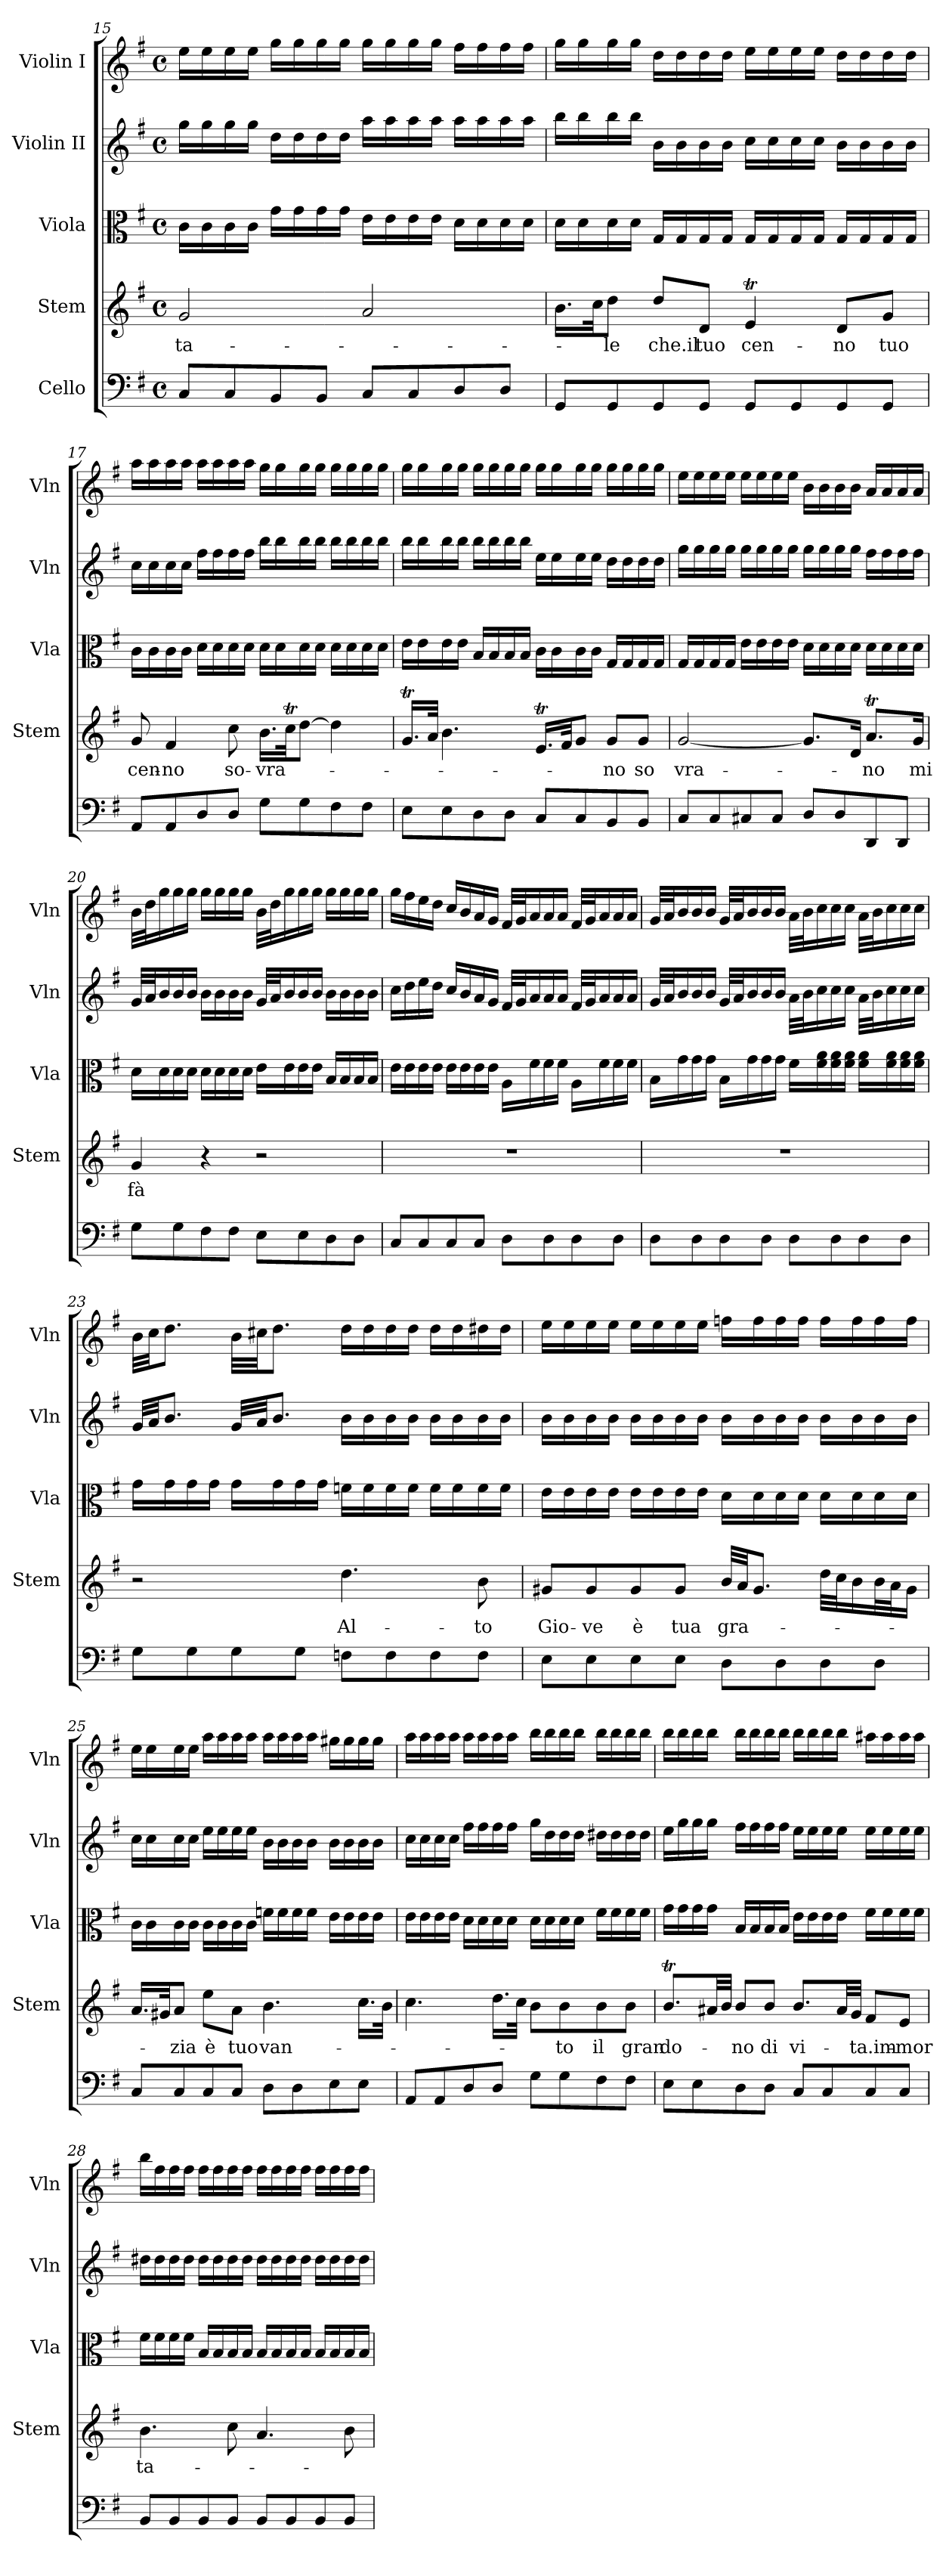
**kern	**kern	**text	**kern	**kern	**kern
*part5	*part4	*part4	*part3	*part2	*part1
*staff5	*staff4	*staff4	*staff3	*staff2	*staff1
*I"Cello	*I"Stem	*	*I"Viola	*I"Violin II	*I"Violin I
*	*I'Stem	*	*I'Vla	*I'Vln	*I'Vln
*clefF4	*clefG2	*	*clefC3	*clefG2	*clefG2
*k[f#]	*k[f#]	*	*k[f#]	*k[f#]	*k[f#]
*M4/4	*M4/4	*	*M4/4	*M4/4	*M4/4
*met(c)	*met(c)	*	*met(c)	*met(c)	*met(c)
=15	=15	=15	=15	=15	=15
8C/L	2g/	-ta-	16c\LL	16gg\LL	16ee\LL
.	.	.	16c\	16gg\	16ee\
8C/	.	.	16c\	16gg\	16ee\
.	.	.	16c\JJ	16gg\JJ	16ee\JJ
8BB/	.	.	16g\LL	16dd\LL	16gg\LL
.	.	.	16g\	16dd\	16gg\
8BB/J	.	.	16g\	16dd\	16gg\
.	.	.	16g\JJ	16dd\JJ	16gg\JJ
8C/L	2a/	.	16e\LL	16aa\LL	16gg\LL
.	.	.	16e\	16aa\	16gg\
8C/	.	.	16e\	16aa\	16gg\
.	.	.	16e\JJ	16aa\JJ	16gg\JJ
8D/	.	.	16d\LL	16aa\LL	16ff#\LL
.	.	.	16d\	16aa\	16ff#\
8D/J	.	.	16d\	16aa\	16ff#\
.	.	.	16d\JJ	16aa\JJ	16ff#\JJ
!!LO:LB:g=z
=16	=16	=16	=16	=16	=16
8GG/L	16.b\LL	.	16d\LL	16bb\LL	16gg\LL
.	.	.	16d\	16bb\	16gg\
.	32cc\JK	.	.	.	.
8GG/	8dd\J	-le	16d\	16bb\	16gg\
.	.	.	16d\JJ	16bb\JJ	16gg\JJ
8GG/	8dd/L	che.il	16G/LL	16b\LL	16dd\LL
.	.	.	16G/	16b\	16dd\
8GG/J	8d/J	tuo	16G/	16b\	16dd\
.	.	.	16G/JJ	16b\JJ	16dd\JJ
8GG/L	4eT/	cen-	16G/LL	16cc\LL	16ee\LL
.	.	.	16G/	16cc\	16ee\
8GG/	.	.	16G/	16cc\	16ee\
.	.	.	16G/JJ	16cc\JJ	16ee\JJ
8GG/	8d/L	-no	16G/LL	16b\LL	16dd\LL
.	.	.	16G/	16b\	16dd\
8GG/J	8g/J	tuo	16G/	16b\	16dd\
.	.	.	16G/JJ	16b\JJ	16dd\JJ
=17	=17	=17	=17	=17	=17
8AA/L	8g/	cen-	16c\LL	16cc\LL	16aa\LL
.	.	.	16c\	16cc\	16aa\
8AA/	4f#/	-no	16c\	16cc\	16aa\
.	.	.	16c\JJ	16cc\JJ	16aa\JJ
8D/	.	.	16d\LL	16ff#\LL	16aa\LL
.	.	.	16d\	16ff#\	16aa\
8D/J	8cc\	so-	16d\	16ff#\	16aa\
.	.	.	16d\JJ	16ff#\JJ	16aa\JJ
8G\L	16.b\LL	-vra-	16d\LL	16bb\LL	16gg\LL
.	.	.	16d\	16bb\	16gg\
.	32ccT\JK	.	.	.	.
8G\	[8dd\J	.	16d\	16bb\	16gg\
.	.	.	16d\JJ	16bb\JJ	16gg\JJ
8F#\	4dd\]	.	16d\LL	16bb\LL	16gg\LL
.	.	.	16d\	16bb\	16gg\
8F#\J	.	.	16d\	16bb\	16gg\
.	.	.	16d\JJ	16bb\JJ	16gg\JJ
!!LO:PB:g=z
=18	=18	=18	=18	=18	=18
8E\L	16.gT/LL	.	16e\LL	16bb\LL	16gg\LL
.	.	.	16e\	16bb\	16gg\
.	32a/JJk	.	.	.	.
8E\	4.b\	.	16e\	16bb\	16gg\
.	.	.	16e\JJ	16bb\JJ	16gg\JJ
8D\	.	.	16B/LL	16bb\LL	16gg\LL
.	.	.	16B/	16bb\	16gg\
8D\J	.	.	16B/	16bb\	16gg\
.	.	.	16B/JJ	16bb\JJ	16gg\JJ
8C/L	16.eT/LL	.	16c\LL	16ee\LL	16gg\LL
.	.	.	16c\	16ee\	16gg\
.	32f#/JK	.	.	.	.
8C/	8g/J	.	16c\	16ee\	16gg\
.	.	.	16c\JJ	16ee\JJ	16gg\JJ
8BB/	8g/L	-no	16G/LL	16dd\LL	16gg\LL
.	.	.	16G/	16dd\	16gg\
8BB/J	8g/J	so	16G/	16dd\	16gg\
.	.	.	16G/JJ	16dd\JJ	16gg\JJ
=19	=19	=19	=19	=19	=19
8C/L	[2g/	vra-	16G/LL	16gg\LL	16ee\LL
.	.	.	16G/	16gg\	16ee\
8C/	.	.	16G/	16gg\	16ee\
.	.	.	16G/JJ	16gg\JJ	16ee\JJ
8C#X/	.	.	16e\LL	16gg\LL	16ee\LL
.	.	.	16e\	16gg\	16ee\
8C#/J	.	.	16e\	16gg\	16ee\
.	.	.	16e\JJ	16gg\JJ	16ee\JJ
8D/L	8.g/L]	.	16d\LL	16gg\LL	16b\LL
.	.	.	16d\	16gg\	16b\
8D/	.	.	16d\	16gg\	16b\
.	16d/Jk	.	16d\JJ	16gg\JJ	16b\JJ
8DD/	8.aT/L	-no	16d\LL	16ff#\LL	16a/LL
.	.	.	16d\	16ff#\	16a/
8DD/J	.	.	16d\	16ff#\	16a/
.	16g/Jk	mi	16d\JJ	16ff#\JJ	16a/JJ
!!LO:LB:g=z
=20	=20	=20	=20	=20	=20
8G\L	4g/	fà	16d\LL	32g/LLL	32b\LLL
.	.	.	.	32a/J	32dd\J
.	.	.	16d\	16b/	16gg\
8G\	.	.	16d\	16b/	16gg\
.	.	.	16d\JJ	16b/JJ	16gg\JJ
8F#\	4r	.	16d\LL	16b\LL	16gg\LL
.	.	.	16d\	16b\	16gg\
8F#\J	.	.	16d\	16b\	16gg\
.	.	.	16d\JJ	16b\JJ	16gg\JJ
8E\L	2r	.	16e\LL	32g/LLL	32b\LLL
.	.	.	.	32a/J	32dd\J
.	.	.	16e\	16b/	16gg\
8E\	.	.	16e\	16b/	16gg\
.	.	.	16e\JJ	16b/JJ	16gg\JJ
8D\	.	.	16B/LL	16b\LL	16gg\LL
.	.	.	16B/	16b\	16gg\
8D\J	.	.	16B/	16b\	16gg\
.	.	.	16B/JJ	16b\JJ	16gg\JJ
=21	=21	=21	=21	=21	=21
8C/L	1r	.	16e\LL	16cc\LL	16gg\LL
.	.	.	16e\	16dd\	16ff#\
8C/	.	.	16e\	16ee\	16ee\
.	.	.	16e\JJ	16dd\JJ	16dd\JJ
8C/	.	.	16e\LL	16cc/LL	16cc/LL
.	.	.	16e\	16b/	16b/
8C/J	.	.	16e\	16a/	16a/
.	.	.	16e\JJ	16g/JJ	16g/JJ
8D\L	.	.	16A\LL	32f#/LLL	32f#/LLL
.	.	.	.	32g/J	32g/J
.	.	.	16f#\	16a/	16a/
8D\	.	.	16f#\	16a/	16a/
.	.	.	16f#\JJ	16a/JJ	16a/JJ
8D\	.	.	16A\LL	32f#/LLL	32f#/LLL
.	.	.	.	32g/J	32g/J
.	.	.	16f#\	16a/	16a/
8D\J	.	.	16f#\	16a/	16a/
.	.	.	16f#\JJ	16a/JJ	16a/JJ
!!LO:PB:g=z
=22	=22	=22	=22	=22	=22
8D\L	1r	.	16B\LL	32g/LLL	32g/LLL
.	.	.	.	32a/J	32a/J
.	.	.	16g\	16b/	16b/
8D\	.	.	16g\	16b/	16b/
.	.	.	16g\JJ	16b/JJ	16b/JJ
8D\	.	.	16B\LL	32g/LLL	32g/LLL
.	.	.	.	32a/J	32a/J
.	.	.	16g\	16b/	16b/
8D\J	.	.	16g\	16b/	16b/
.	.	.	16g\JJ	16b/JJ	16b/JJ
8D\L	.	.	16f#\LL	32a\LLL	32a\LLL
.	.	.	.	32b\J	32b\J
.	.	.	16f#\ 16a\	16cc\	16cc\
8D\	.	.	16f#\ 16a\	16cc\	16cc\
.	.	.	16f#\ 16a\JJ	16cc\JJ	16cc\JJ
8D\	.	.	16f#\ 16a\LL	32a\LLL	32a\LLL
.	.	.	.	32b\J	32b\J
.	.	.	16f#\ 16a\	16cc\	16cc\
8D\J	.	.	16f#\ 16a\	16cc\	16cc\
.	.	.	16f#\ 16a\JJ	16cc\JJ	16cc\JJ
=23	=23	=23	=23	=23	=23
8G\L	2r	.	16g\LL	32g/LLL	32b\LLL
.	.	.	.	32a/JJ	32cc\JJ
.	.	.	16g\	8.b/J	8.dd\J
8G\	.	.	16g\	.	.
.	.	.	16g\JJ	.	.
8G\	.	.	16g\LL	32g/LLL	32b\LLL
.	.	.	.	32a/JJ	32cc#X\JJ
.	.	.	16g\	8.b/J	8.dd\J
8G\J	.	.	16g\	.	.
.	.	.	16g\JJ	.	.
8Fn\L	4.dd\	Al-	16fn\LL	16b\LL	16dd\LL
.	.	.	16f\	16b\	16dd\
8F\	.	.	16f\	16b\	16dd\
.	.	.	16f\JJ	16b\JJ	16dd\JJ
8F\	.	.	16f\LL	16b\LL	16dd\LL
.	.	.	16f\	16b\	16dd\
8F\J	8b\	-to	16f\	16b\	16dd#X\
.	.	.	16f\JJ	16b\JJ	16dd#\JJ
!!LO:LB:g=z
=24	=24	=24	=24	=24	=24
8E\L	8g#X/L	Gio-	16e\LL	16b\LL	16ee\LL
.	.	.	16e\	16b\	16ee\
8E\	8g#/	-ve	16e\	16b\	16ee\
.	.	.	16e\JJ	16b\JJ	16ee\JJ
8E\	8g#/	è	16e\LL	16b\LL	16ee\LL
.	.	.	16e\	16b\	16ee\
8E\J	8g#/J	tua	16e\	16b\	16ee\
.	.	.	16e\JJ	16b\JJ	16ee\JJ
8D\L	32b/LLL	gra-	16d\LL	16b\LL	16ffn\LL
.	32a/JJ	.	.	.	.
.	8.g#/J	.	16d\	16b\	16ff\
8D\	.	.	16d\	16b\	16ff\
.	.	.	16d\JJ	16b\JJ	16ff\JJ
8D\	32dd\LLL	.	16d\LL	16b\LL	16ff\LL
.	32cc\J	.	.	.	.
.	16b\	.	16d\	16b\	16ff\
8D\J	32b\L	.	16d\	16b\	16ff\
.	32a\J	.	.	.	.
.	16g#\JJ	.	16d\JJ	16b\JJ	16ff\JJ
=25	=25	=25	=25	=25	=25
8C/L	16.a/LL	.	16c\LL	16cc\LL	16ee\LL
.	.	.	16c\	16cc\	16ee\
.	32g#X/JK	.	.	.	.
8C/	8a/J	-zia	16c\	16cc\	16ee\
.	.	.	16c\JJ	16cc\JJ	16ee\JJ
8C/	8ee\L	è	16c\LL	16ee\LL	16aa\LL
.	.	.	16c\	16ee\	16aa\
8C/J	8a\J	tuo	16c\	16ee\	16aa\
.	.	.	16c\JJ	16ee\JJ	16aa\JJ
8D\L	4.b\	van-	16fn\LL	16b\LL	16aa\LL
.	.	.	16f\	16b\	16aa\
8D\	.	.	16f\	16b\	16aa\
.	.	.	16f\JJ	16b\JJ	16aa\JJ
8E\	.	.	16e\LL	16b\LL	16gg#X\LL
.	.	.	16e\	16b\	16gg#\
8E\J	16.cc\LL	.	16e\	16b\	16gg#\
.	.	.	16e\JJ	16b\JJ	16gg#\JJ
.	32b\JJk	.	.	.	.
!!LO:PB:g=z
=26	=26	=26	=26	=26	=26
8AA/L	4.cc\	.	16e\LL	16cc\LL	16aa\LL
.	.	.	16e\	16cc\	16aa\
8AA/	.	.	16e\	16cc\	16aa\
.	.	.	16e\JJ	16cc\JJ	16aa\JJ
8D/	.	.	16d\LL	16ff#\LL	16aa\LL
.	.	.	16d\	16ff#\	16aa\
8D/J	16.dd\LL	.	16d\	16ff#\	16aa\
.	.	.	16d\JJ	16ff#\JJ	16aa\JJ
.	32cc\JJk	.	.	.	.
8G\L	8b\L	.	16d\LL	16gg\LL	16bb\LL
.	.	.	16d\	16dd\	16bb\
8G\	8b\	-to	16d\	16dd\	16bb\
.	.	.	16d\JJ	16dd\JJ	16bb\JJ
8F#\	8b\	il	16f#\LL	16dd#X\LL	16bb\LL
.	.	.	16f#\	16dd#\	16bb\
8F#\J	8b\J	gran	16f#\	16dd#\	16bb\
.	.	.	16f#\JJ	16dd#\JJ	16bb\JJ
!!LO:LB:g=z
=27	=27	=27	=27	=27	=27
8E\L	8.bt/L	do-	16g\LL	16ee\LL	16bb\LL
.	.	.	16g\	16gg\	16bb\
8E\	.	.	16g\	16gg\	16bb\
.	32a#X/LL	.	16g\JJ	16gg\JJ	16bb\JJ
.	32b/JJJ	.	.	.	.
8D\	8b/L	-no	16B/LL	16ff#\LL	16bb\LL
.	.	.	16B/	16ff#\	16bb\
8D\J	8b/J	di	16B/	16ff#\	16bb\
.	.	.	16B/JJ	16ff#\JJ	16bb\JJ
8C/L	8.b/L	vi-	16e\LL	16ee\LL	16bb\LL
.	.	.	16e\	16ee\	16bb\
8C/	.	.	16e\	16ee\	16bb\
.	32a#/LL	.	16e\JJ	16ee\JJ	16bb\JJ
.	32g/JJJ	.	.	.	.
8C/	8f#/L	-ta.im-	16f#\LL	16ee\LL	16aa#X\LL
.	.	.	16f#\	16ee\	16aa#\
8C/J	8e/J	-mor	16f#\	16ee\	16aa#\
.	.	.	16f#\JJ	16ee\JJ	16aa#\JJ
=28	=28	=28	=28	=28	=28
8BB/L	4.b\	ta-	16f#\LL	16dd#X\LL	16bb\LL
.	.	.	16f#\	16dd#\	16ff#\
8BB/	.	.	16f#\	16dd#\	16ff#\
.	.	.	16f#\JJ	16dd#\JJ	16ff#\JJ
8BB/	.	.	16B/LL	16dd#\LL	16ff#\LL
.	.	.	16B/	16dd#\	16ff#\
8BB/J	8cc\	.	16B/	16dd#\	16ff#\
.	.	.	16B/JJ	16dd#\JJ	16ff#\JJ
8BB/L	4.a/	.	16B/LL	16dd#\LL	16ff#\LL
.	.	.	16B/	16dd#\	16ff#\
8BB/	.	.	16B/	16dd#\	16ff#\
.	.	.	16B/JJ	16dd#\JJ	16ff#\JJ
8BB/	.	.	16B/LL	16dd#\LL	16ff#\LL
.	.	.	16B/	16dd#\	16ff#\
8BB/J	8b\	.	16B/	16dd#\	16ff#\
.	.	.	16B/JJ	16dd#\JJ	16ff#\JJ
=	=	=	=	=	=
*-	*-	*-	*-	*-	*-
